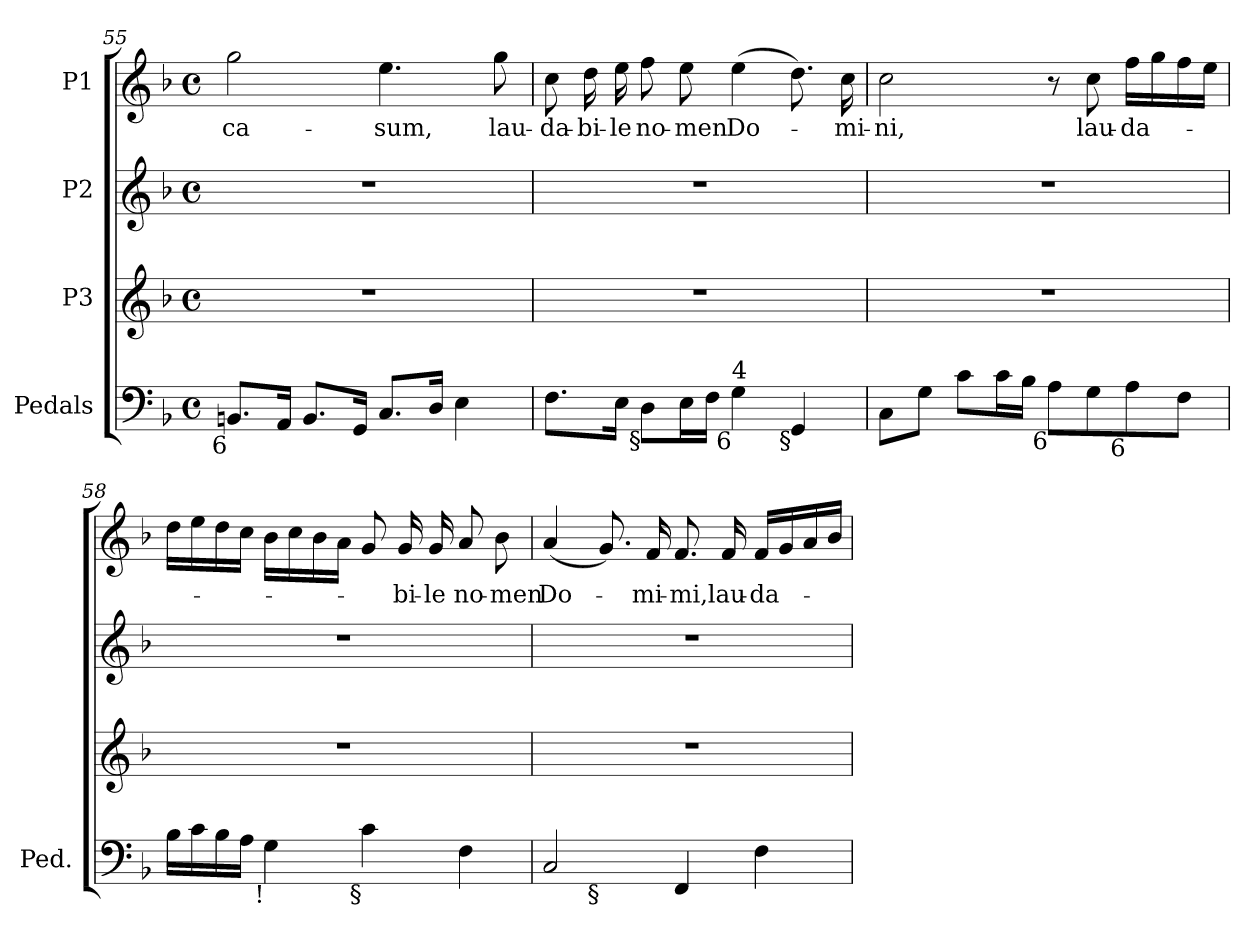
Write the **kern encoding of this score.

**kern	**kern	**kern	**kern	**text
*part4	*part3	*part2	*part1	*part1
*staff4	*staff3	*staff2	*staff1	*staff1
*I"Pedals	*I"P3	*I"P2	*I"P1	*
*I'Ped.	*	*	*	*
*clefF4	*clefG2	*clefG2	*clefG2	*
*k[b-]	*k[b-]	*k[b-]	*k[b-]	*
*F:	*F:	*F:	*F:	*
*M4/4	*M4/4	*M4/4	*M4/4	*
*met(c)	*met(c)	*met(c)	*met(c)	*
=55	=55	=55	=55	=55
!LO:TX:b:rj:t=6	!	!	!	!
!	!	!	!	!LO:LY:b:color=#000000
8.BBni/L	1r	1r	2ggi\	-ca-
16AAi/Jk	.	.	.	.
8.BBi/L	.	.	.	.
16GGi/Jk	.	.	.	.
!	!	!	!	!LO:LY:b:color=#000000
8.Ci/L	.	.	4.eei\	-sum,
16Di/Jk	.	.	.	.
4Ei\	.	.	.	.
!	!	!	!	!LO:LY:b:color=#000000
.	.	.	8ggi\	lau-
!!LO:LB:g=z
=56	=56	=56	=56	=56
!	!	!	!	!LO:LY:b:color=#000000
8.Fi\L	1r	1r	8cci\	-da-
!	!	!	!	!LO:LY:b:color=#000000
.	.	.	16ddi\	-bi-
!	!	!	!	!LO:LY:b:color=#000000
16Ei\Jk	.	.	16eei\	-le
!LO:TX:b:rj:t=§	!	!	!	!
!	!	!	!	!LO:LY:b:color=#000000
8Di\L	.	.	8ffi\	no-
!	!	!	!	!LO:LY:b:color=#000000
16Ei\L	.	.	8eei\	-men
16Fi\JJ	.	.	.	.
!LO:TX:b:rj:t=6	!	!	!	!
!LO:TX:t=4	!	!	!	!
!	!	!	!	!LO:LY:b:color=#000000
4Gi\	.	.	(4eei\	Do-
!LO:TX:b:rj:t=§	!	!	!	!
4GGi/	.	.	8.ddi\)	.
!	!	!	!	!LO:LY:b:color=#000000
.	.	.	16cci\	-mi-
=57	=57	=57	=57	=57
!	!	!	!	!LO:LY:b:color=#000000
8Ci\L	1r	1r	2cci\	-ni,
8Gi\J	.	.	.	.
8ci\L	.	.	.	.
16ci\L	.	.	.	.
16B-i\JJ	.	.	.	.
!LO:TX:b:rj:t=6	!	!	!	!
8Ai\L	.	.	8r	.
!	!	!	!	!LO:LY:b:color=#000000
8Gi\	.	.	8cci\	lau-
!LO:TX:b:rj:t=6	!	!	!	!
!	!	!	!	!LO:LY:b:color=#000000
8Ai\	.	.	16ffi\LL	-da-
.	.	.	16ggi\	.
8Fi\J	.	.	16ffi\	.
.	.	.	16eei\JJ	.
=58	=58	=58	=58	=58
16B-i\LL	1r	1r	16ddi\LL	.
16ci\	.	.	16eei\	.
16B-i\	.	.	16ddi\	.
16Ai\JJ	.	.	16cci\JJ	.
!LO:TX:b:rj:t=!	!	!	!	!
4Gi\	.	.	16b-i\LL	.
.	.	.	16cci\	.
.	.	.	16b-i\	.
.	.	.	16ai\JJ	.
!LO:TX:b:rj:t=§	!	!	!	!
4ci\	.	.	8gi/	.
!	!	!	!	!LO:LY:b:color=#000000
.	.	.	16gi/	-bi-
!	!	!	!	!LO:LY:b:color=#000000
.	.	.	16gi/	-le
!	!	!	!	!LO:LY:b:color=#000000
4Fi\	.	.	8ai/	no-
!	!	!	!	!LO:LY:b:color=#000000
.	.	.	8b-i\	-men
=59	=59	=59	=59	=59
!LO:TX:b:rj:t=6	!	!	!	!
!LO:TX:t=4	!	!	!	!
!	!	!	!	!LO:LY:b:color=#000000
*^	*	*	*	*
2Ci/	4ryy	1r	1r	(4ai/	Do-
!	!LO:TX:b:rj:t=§	!	!	!	!
.	2.ryy	.	.	8.gi/)	.
!	!	!	!	!	!LO:LY:b:color=#000000
.	.	.	.	16fi/	-mi-
!	!	!	!	!	!LO:LY:b:color=#000000
4FFi/	.	.	.	8.fi/	-mi,
!	!	!	!	!	!LO:LY:b:color=#000000
.	.	.	.	16fi/	lau-
!	!	!	!	!	!LO:LY:b:color=#000000
4Fi\	.	.	.	16fi/LL	-da-
.	.	.	.	16gi/	.
.	.	.	.	16ai/	.
.	.	.	.	16b-i/JJ	.
*v	*v	*	*	*	*
=	=	=	=	=
*-	*-	*-	*-	*-
